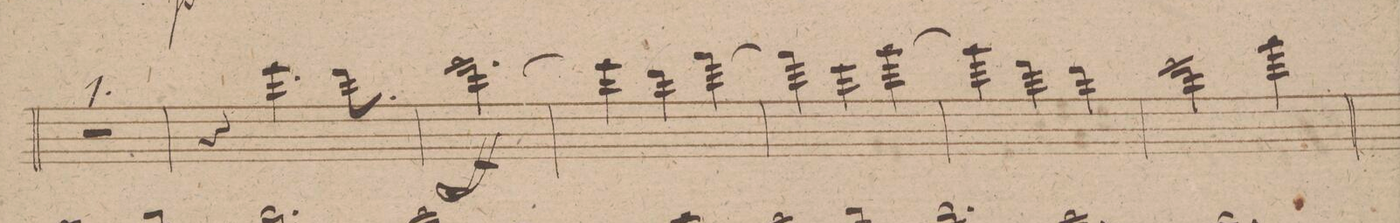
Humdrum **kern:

**kern	**dynam
*I"Flauto 1mo	*
*clefG2	*
*k[f#c#g#d#]	*
*M3/4	*
2.r	.
=120	=120
4r	.
4.eee	.
8ddd#	.
=121	=121
[2.eee	ff
=122	=122
4eee]	.
4ddd#	.
[4fff#	.
=123	=123
4fff#]	.
4eee	.
[4ggg#	.
=124	=124
4ggg#]	.
4fff#	.
4ddd#	.
=125	=125
2eee	.
4ggg#	.
=126	=126
*-	*-
